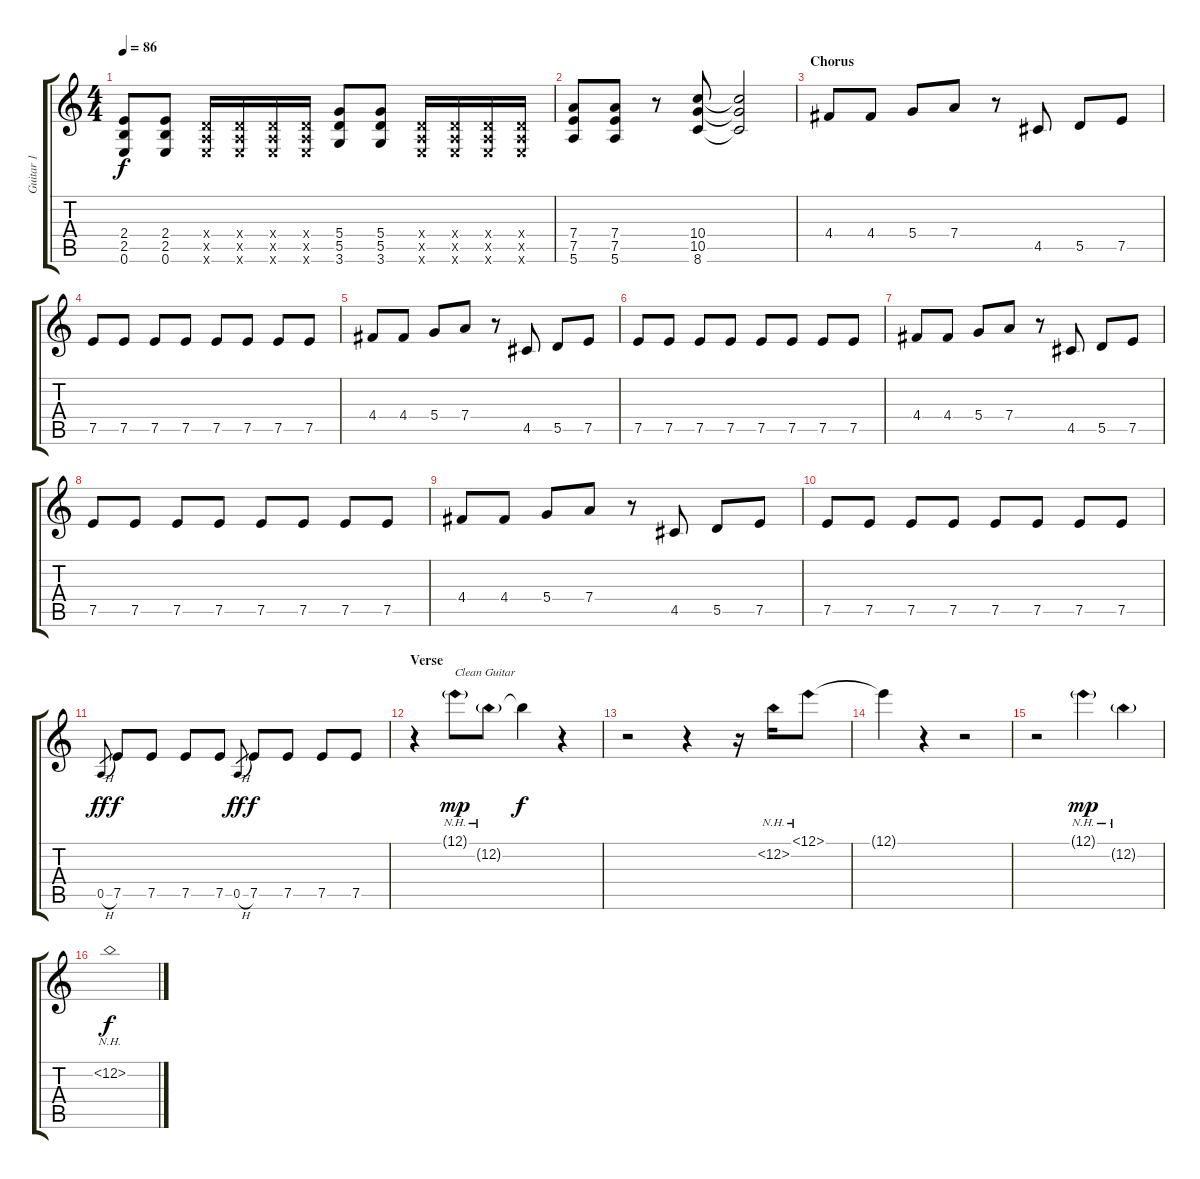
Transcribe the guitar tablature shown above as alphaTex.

\track ("Guitar 1" "Guitar 1") {instrument distortionguitar}
\staff {score tabs}
\tuning (E4 B3 G3 D3 A2 E2) {hide}
\ts (4 4)
\tempo 86
\clef g2
\ks c
(2.4 2.5 0.6).8{dy f} (2.4 2.5 0.6).8 (0.4{x} 0.5{x} 0.6{x}).16 (0.4{x} 0.5{x} 0.6{x}).16 (0.4{x} 0.5{x} 0.6{x}).16 (0.4{x} 0.5{x} 0.6{x}).16 (5.4 5.5 3.6).8 (5.4 5.5 3.6).8 (0.4{x} 0.5{x} 0.6{x}).16 (0.4{x} 0.5{x} 0.6{x}).16 (0.4{x} 0.5{x} 0.6{x}).16 (0.4{x} 0.5{x} 0.6{x}).16 |
(7.4 7.5 5.6).8 (7.4 7.5 5.6).8 r.8 (10.4 10.5 8.6).8 (10.4{t} 10.5{t} 8.6{t}).2 |
\section ("" "Chorus")
4.4.8 4.4.8 5.4.8 7.4.8 r.8 4.5.8 5.5.8 7.5.8 |
7.5.8 7.5.8 7.5.8 7.5.8 7.5.8 7.5.8 7.5.8 7.5.8 |
4.4.8 4.4.8 5.4.8 7.4.8 r.8 4.5.8 5.5.8 7.5.8 |
7.5.8 7.5.8 7.5.8 7.5.8 7.5.8 7.5.8 7.5.8 7.5.8 |
4.4.8 4.4.8 5.4.8 7.4.8 r.8 4.5.8 5.5.8 7.5.8 |
7.5.8 7.5.8 7.5.8 7.5.8 7.5.8 7.5.8 7.5.8 7.5.8 |
4.4.8 4.4.8 5.4.8 7.4.8 r.8 4.5.8 5.5.8 7.5.8 |
7.5.8 7.5.8 7.5.8 7.5.8 7.5.8 7.5.8 7.5.8 7.5.8 |
0.5{h}.8{gr dy ff} 7.5.8{dy f} 7.5.8 7.5.8 7.5.8 0.5{h}.8{gr dy ff} 7.5.8{dy f} 7.5.8 7.5.8 7.5.8 |
\section ("" "Verse")
r.4 12.1{nh g}.8{txt "Clean Guitar" dy mp volume 10 instrument overdrivenguitar} 12.2{nh g}.8 12.2{t}.4{dy f} r.4 |
r.2 r.4 r.16 12.2{nh}.16 12.1{nh}.8 |
12.1{t}.4 r.4 r.2 |
r.2 12.1{nh g}.4{dy mp} 12.2{nh g}.4 |
12.2{nh}.1{dy f}
